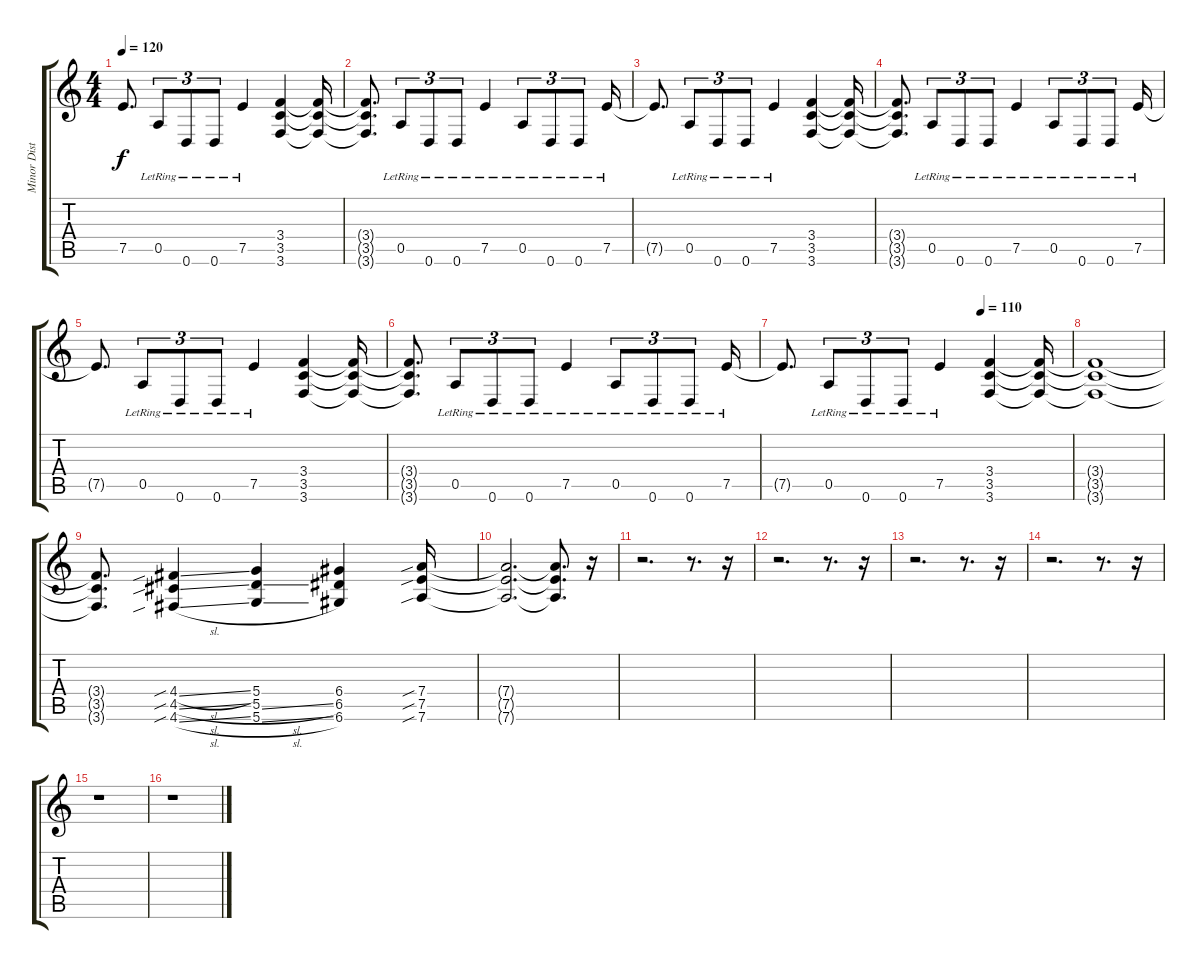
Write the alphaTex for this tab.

\track ("Minor Distortion (some sections)" "Minor Dist") {instrument distortionguitar}
\staff {score tabs}
\tuning (E4 B3 G3 D3 A2 D2) {hide}
\ts (4 4)
\tempo 120
\clef g2
\ks c
7.5{t}.8{d dy f} 0.5{lr}.8{tu (3 2)} 0.6{lr}.8{tu (3 2)} 0.6{lr}.8{tu (3 2)} 7.5{lr}.4 (3.4 3.5 3.6).4 (3.4{t} 3.5{t} 3.6{t}).16 |
(3.4{t} 3.5{t} 3.6{t}).8{d} 0.5{lr}.8{tu (3 2)} 0.6{lr}.8{tu (3 2)} 0.6{lr}.8{tu (3 2)} 7.5{lr}.4 0.5{lr}.8{tu (3 2)} 0.6{lr}.8{tu (3 2)} 0.6{lr}.8{tu (3 2)} 7.5{lr}.16 |
7.5{t}.8{d} 0.5{lr}.8{tu (3 2)} 0.6{lr}.8{tu (3 2)} 0.6{lr}.8{tu (3 2)} 7.5{lr}.4 (3.4 3.5 3.6).4 (3.4{t} 3.5{t} 3.6{t}).16 |
(3.4{t} 3.5{t} 3.6{t}).8{d} 0.5{lr}.8{tu (3 2)} 0.6{lr}.8{tu (3 2)} 0.6{lr}.8{tu (3 2)} 7.5{lr}.4 0.5{lr}.8{tu (3 2)} 0.6{lr}.8{tu (3 2)} 0.6{lr}.8{tu (3 2)} 7.5{lr}.16 |
7.5{t}.8{d} 0.5{lr}.8{tu (3 2)} 0.6{lr}.8{tu (3 2)} 0.6{lr}.8{tu (3 2)} 7.5{lr}.4 (3.4 3.5 3.6).4 (3.4{t} 3.5{t} 3.6{t}).16 |
(3.4{t} 3.5{t} 3.6{t}).8{d} 0.5{lr}.8{tu (3 2)} 0.6{lr}.8{tu (3 2)} 0.6{lr}.8{tu (3 2)} 7.5{lr}.4 0.5{lr}.8{tu (3 2)} 0.6{lr}.8{tu (3 2)} 0.6{lr}.8{tu (3 2)} 7.5{lr}.16 |
\tempo (110 0.6875)
7.5{t}.8{d} 0.5{lr}.8{tu (3 2)} 0.6{lr}.8{tu (3 2)} 0.6{lr}.8{tu (3 2)} 7.5{lr}.4 (3.4 3.5 3.6).4 (3.4{t} 3.5{t} 3.6{t}).16 |
(3.4{t} 3.5{t} 3.6{t}).1 |
(3.4{t} 3.5{t} 3.6{t}).8{d} (4.4{sib sl} 4.5{sib sl} 4.6{sib sl}).4 (5.4 5.5{sl} 5.6{sl}).4 (6.4 6.5 6.6).4 (7.4{sib} 7.5{sib} 7.6{sib}).16 |
(7.4{t} 7.5{t} 7.6{t}).2{d} (7.4{t} 7.5{t} 7.6{t}).8{d} r.16 |
r.2{d} r.8{d} r.16 |
r.2{d} r.8{d} r.16 |
r.2{d} r.8{d} r.16 |
r.2{d} r.8{d} r.16 |
r.1 |
r.1
